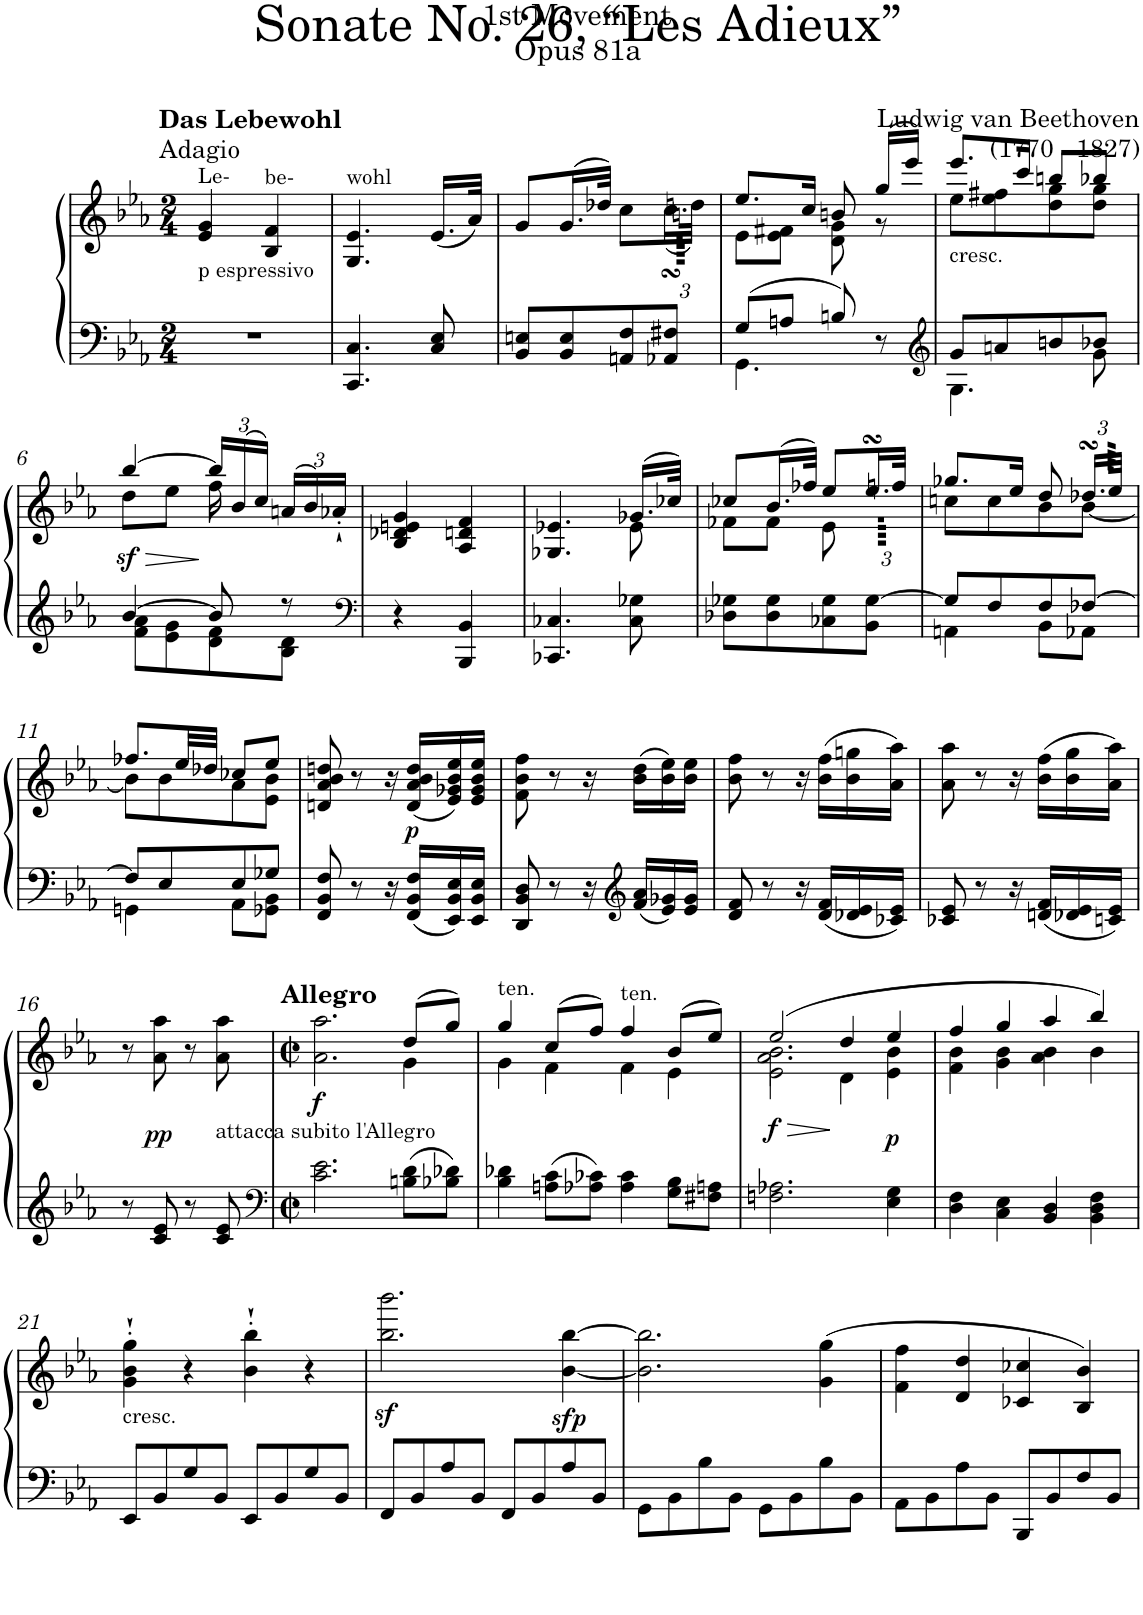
**kern	**kern	**dynam
*part1	*part1	*part1
*staff2	*staff1	*staff1/2
*I"Piano	*	*
*I'Pno	*	*
*clefF4	*clefG2	*
*k[b-e-a-]	*k[b-e-a-]	*
*E-:	*E-:	*
*M2/4	*M2/4	*
=1	=1	=1
!	!LO:TX:a:t=Le-	!
!	!LO:TX:b:t=p espressivo	!
!	!LO:TX:a:B:t=Das Lebewohl	!
!	!LO:TX:a:t=Adagio	!
2r	4e-/ 4g/	.
!	!LO:TX:a:t=be-	!
.	4B-/ 4f/	.
=2	=2	=2
!	!LO:TX:a:t=wohl	!
4.CC/ 4.C/	4.G/ 4.e-/	.
8C/ 8E-/	(<16.e-/LL	.
.	32a-/JJk)	.
=3	=3	=3
*	*^	*
8BB-/ 8En/L	8g/L	32ryy	.
*	*v	*v	*
8BB-/ 8E/	(>16.g/L	.
.	32dd-X/JJk)	.
8AAn/ 8F/	8cc\L	.
8AA-X/ 8F#X/J	(<16.ccsSSS\L	.
*	*^	*
*	*	*Xbrackettup	*
.	.	96ddnLLLL	.
.	.	96cc	.
.	.	96bnJ	.
.	.	32ccJJJ	.
.	32dd\JJk)	32ryy	.
=4	=4	=4	=4
*^	*	*	*
8G/L	4.GG\	8.ee-/L	8e-\L	.
8An/J	.	.	8e-\ 8f#X\J	.
.	.	16cc/Jk	.	.
8Bn/	.	8bn/	8d\ 8g\	.
8r	8ryy	(>16gg/LL	8r	.
.	.	16eee-/JJ)	.	.
=5	=5	=5	=5	=5
*clefG2	*	*	*	*
!	!	!LO:TX:b:t=cresc.	!	!
8g/L	4.G\	8.eee-/L	8ee-\L	.
8an/	.	.	8ee-\ 8ff#X\	.
.	.	16ccc/Jk	.	.
8bn/	.	8bbn/L	8dd\ 8gg\	.
8b-X/J	8g\	8bb-X/J	8dd\ 8gg\J	.
!!LO:LB:g=z	!!
=6	=6	=6	=6	=6
!	!	!	!	!LO:HP:b
!	!	!	!	!LO:DY:n=1:b
[4b-/	8f\ 8a-\L	[4bb-/	8dd\L	> sf
.	8e-\ 8g\	.	8ee-\J	.
8b-/]	8d\ 8f\	24bb-/LL]	16ff\	]
.	.	(>24b-/	.	.
.	.	.	8.ryy	.
.	.	24cc/JJ)	.	.
8r	8B-\ 8d\J	(>24an/LL	.	.
.	.	24b-/)	.	.
.	.	24a-X'`/JJ	.	.
*v	*v	*	*	*
*	*v	*v	*
=7	=7	=7
*clefF4	*	*
4r	4B-/ 4d-X/ 4en/ 4g/	.
4BBB-/ 4BB-/	4A-/ 4dn/ 4f/	.
=8	=8	=8
*	*^	*
4.CC-X/ 4.C-X/	4.G-X/ 4.e-X/	4.ryy	.
8C-\ 8G-X\	(>16.g-X/LL	8e-\	.
.	32cc-X/JJk)	.	.
=9	=9	=9	=9
8D-X\ 8G-X\L	8cc-X/L	8f-X\L	.
8D-\ 8G-\	(>16.b-/L	8f-\J	.
.	32ff-X/JJk)	.	.
8C-X\ 8G-\	8ee-/L	8e-\	.
8BB-\ [8G-\J	16.ee-sSSs/L	32ryy	.
.	.	96ffnLLLL	.
.	.	96ee-	.
.	.	96ddJ	.
.	.	32ee-JJJ	.
.	32ff/JJk	32ryy	.
=10	=10	=10	=10
*^	*	*^	*
8G-/L]	4AAn\	8.gg-X/L	8ccn\L	32ryy	.
*	*	*	*v	*v	*
8F/	.	.	8cc\	.
.	.	16ee-/Jk	.	.
8F/	8BB-\L	8dd/	8b-\	.
[8F-X/J	8AA-X\J	16.dd-XsSSs/LL	[8b-\J	.
*	*	*	*^	*
.	.	.	.	96ee-LLLL	.
.	.	.	.	96dd-	.
.	.	.	.	96ccJ	.
.	.	.	.	32dd-JJJ	.
.	.	32ee-/JJk	.	32ryy	.
*	*	*	*v	*v	*
!!LO:LB:g=z
=11	=11	=11	=11	=11
8F-/L]	4GGn\	8.ff-X/L	8b-\L]	.
8E-/	.	.	8b-\	.
.	.	32ee-/LL	.	.
.	.	32dd-X/JJJ	.	.
8E-/	8AA-\L	8cc-X/L	8a-\	.
8G-X/J	8GG-X\ 8BB-\J	8ee-/J	8e-\ 8b-\J	.
*v	*v	*	*	*
*	*v	*v	*
=12	=12	=12
8FF/ 8BB-/ 8F/	8dn/ 8a-/ 8b-/ 8ddn/	.
8r	8r	.
16r	16r	.
!	!	!LO:DY:b
16FF/ 16BB-/ 16F/LL	(<16d/ 16a-/ 16b-/ 16dd/LL	p
16EE-/ 16BB-/ 16E-/	16e-/ 16g-X/ 16b-/ 16ee-/)	.
16EE-/ 16BB-/ 16E-/JJ	16e-/ 16g-/ 16b-/ 16ee-/JJ	.
=13	=13	=13
8DD/ 8BB-/ 8D/	8f\ 8b-\ 8ff\	.
8r	8r	.
16r	16r	.
*clefG2	*	*
16f/ 16a-/LL	(>16b-\ 16dd\LL	.
16e-/ 16g-X/	16b-\ 16ee-\)	.
16e-/ 16g-/JJ	16b-\ 16ee-\JJ	.
=14	=14	=14
8d/ 8f/	8b-\ 8ff\	.
8r	8r	.
16r	16r	.
16d/ 16f/LL	(>16b-\ 16ff\LL	.
16d-X/ 16e-/	16b-\ 16ggn\	.
16c-X/ 16e-/JJ	16a-\ 16aa-\JJ)	.
=15	=15	=15
8c-X/ 8e-/	8a-\ 8aa-\	.
8r	8r	.
16r	16r	.
16dn/ 16f/LL	(>16b-\ 16ff\LL	.
16d-X/ 16e-/	16b-\ 16gg\	.
16cn/ 16e-/JJ	16a-\ 16aa-\JJ)	.
!!LO:LB:g=z
=16	=16	=16
8r	8r	.
!	!	!LO:DY:b
8c/ 8e-/	8a-\ 8aa-\	pp
8r	8r	.
!	!LO:TX:b:t=attacca subito l'Allegro	!
8c/ 8e-/	8a-\ 8aa-\	.
=17	=17	=17
*clefF4	*	*
*M2/2	*M2/2	*
*met(c|)	*met(c|)	*
*	*^	*
!	!LO:TX:a:B:t=Allegro	!	!
!	!	!	!LO:DY:b
2.c\ 2.e-\	2.a-\ 2.aa-\	2.ryy	f
8Bn\ 8d\L	(>8dd/L	4g\	.
8B-X\ 8d-X\J	8gg/J)	.	.
=18	=18	=18	=18
!	!LO:TX:a:t=ten.	!	!
4B-\ 4d-X\	4gg/	4g\	.
8An\ 8c\L	(>8cc/L	4f\	.
8A-X\ 8c-X\J	8ff/J)	.	.
!	!LO:TX:a:t=ten.	!	!
4A-\ 4c-\	4ff/	4f\	.
8G\ 8B-\L	(>8b-/L	4e-\	.
8F#X\ 8An\J	8ee-/J)	.	.
*	*v	*v	*
=19	=19	=19
!	!	!LO:HP:b
*	*^	*
*	*	*^	*
!	!	!	!	!LO:DY:n=1:b
2.Fn\ 2.A-X\	(>2ee-/	2.a-\ 2.b-\	2e-\	> f
.	4dd/	.	4d\	]
!	!	!	!	!LO:DY:n=2:b
4E-\ 4G\	4ee-/	4e-\ 4b-\	4ryy	p
*	*	*v	*v	*
=20	=20	=20	=20
4D\ 4F\	4ff/	4f\ 4b-\	.
4C\ 4E-\	4gg/	4g\ 4b-\	.
4BB-/ 4D/	4aa-/	4a-\ 4b-\	.
4BB-\ 4D\ 4F\	4bb-/)	4b-\	.
!!LO:LB:g=z
=21	=21	=21	=21
!	!LO:TX:b:t=cresc.	!	!
*	*v	*v	*
8EE-/L	4g\'` 4b-\'` 4gg\'`	.
8BB-/	.	.
8G/	4r	.
8BB-/J	.	.
8EE-/L	4b-\'` 4bb-\'`	.
8BB-/	.	.
8G/	4r	.
8BB-/J	.	.
=22	=22	=22
8FF/L	2.bb-\z< 2.bbb-\z<	.
8BB-/	.	.
8A-/	.	.
8BB-/J	.	.
8FF/L	.	.
8BB-/	.	.
!	!	!LO:DY:b
8A-/	[4b-\ [4bb-\	sfp
8BB-/J	.	.
=23	=23	=23
8GG\L	2.b-\] 2.bb-\]	.
8BB-\	.	.
8B-\	.	.
8BB-\J	.	.
8GG\L	.	.
8BB-\	.	.
8B-\	(>4g\ 4gg\	.
8BB-\J	.	.
=24	=24	=24
8AA-\L	4f\ 4ff\	.
8BB-\	.	.
8A-\	4d/ 4dd/	.
8BB-\J	.	.
8BBB-/L	4c-X/ 4cc-X/	.
8BB-/	.	.
8F/	4B-/ 4b-/)	.
8BB-/J	.	.
=	=	=
*-	*-	*-
